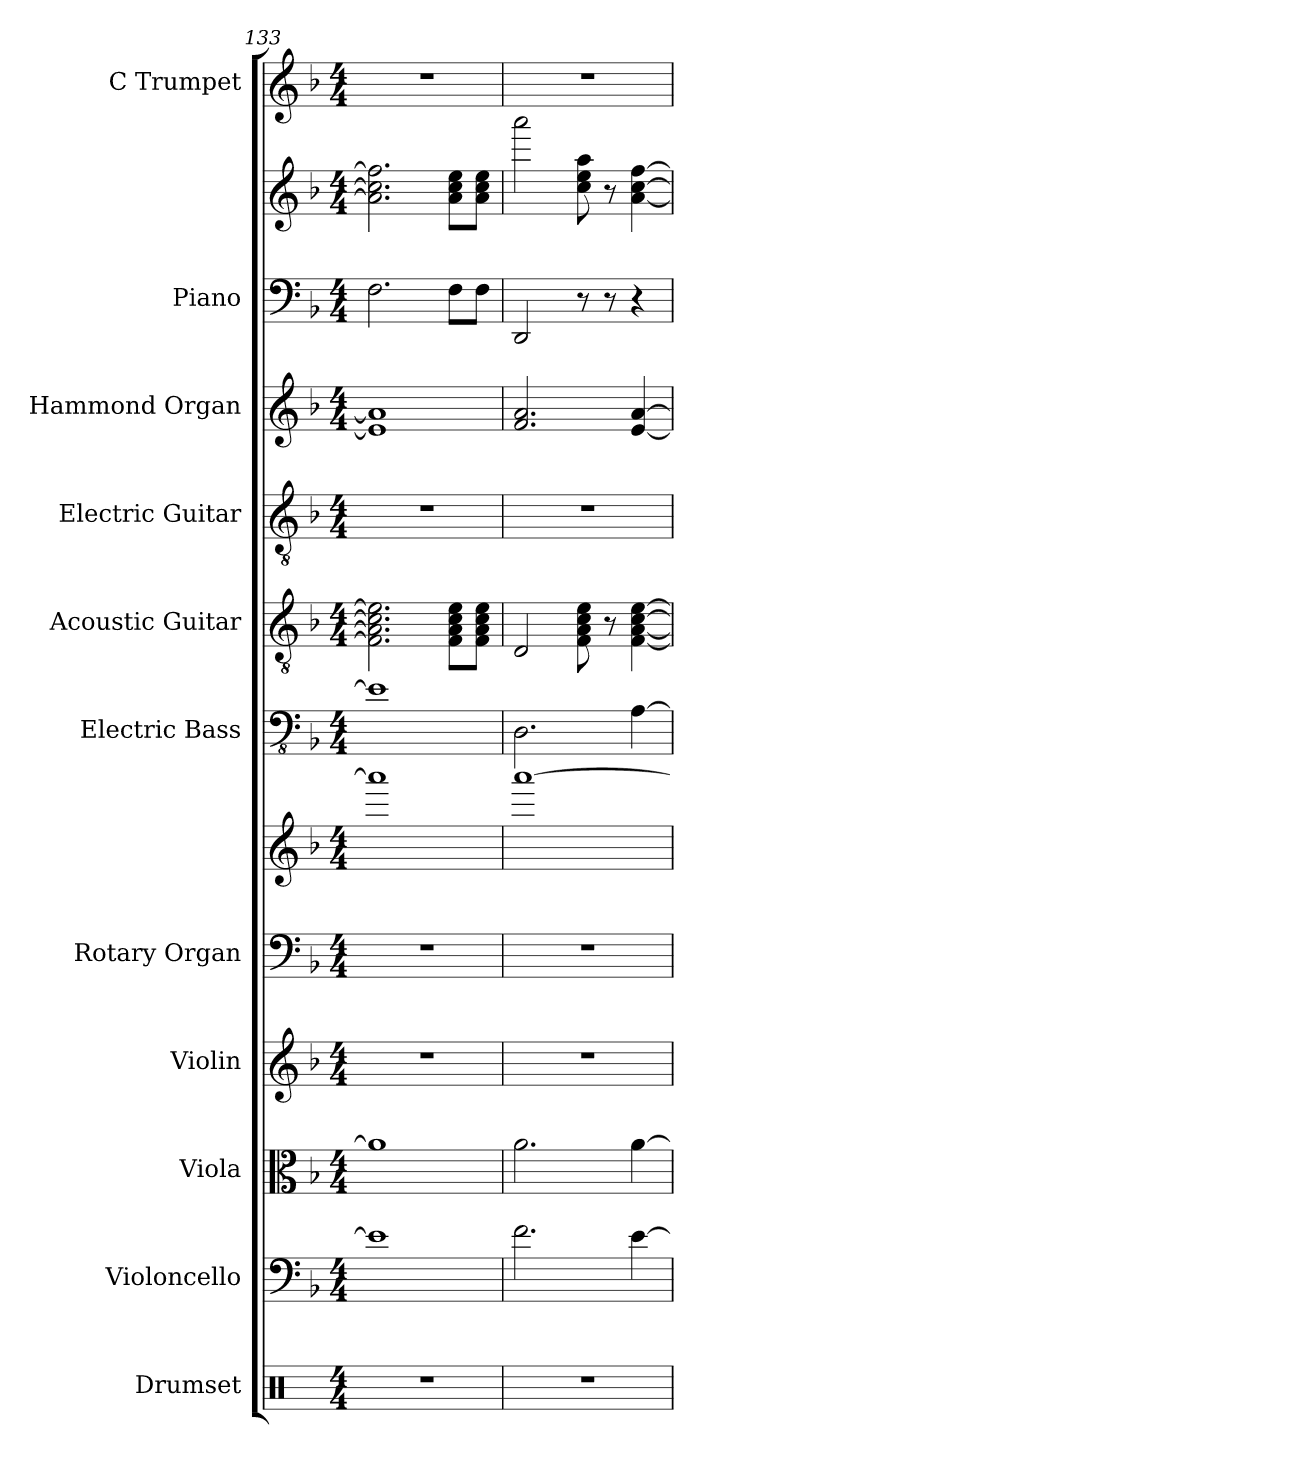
**kern	**kern	**kern	**kern	**kern	**kern	**kern	**kern	**kern	**kern	**kern	**kern	**kern
*part11	*part10	*part9	*part8	*part7	*part7	*part6	*part5	*part4	*part3	*part2	*part2	*part1
*staff13	*staff12	*staff11	*staff10	*staff9	*staff8	*staff7	*staff6	*staff5	*staff4	*staff3	*staff2	*staff1
*I"Drumset	*I"Violoncello	*I"Viola	*I"Violin	*I"Rotary Organ	*	*I"Electric Bass	*I"Acoustic Guitar	*I"Electric Guitar	*I"Hammond Organ	*I"Piano	*	*I"C Trumpet
*I'Drs.	*I'Vc.	*I'Vla.	*I'Vln.	*I'Rot. Org.	*	*I'El. B.	*I'Guit.	*I'El. Guit.	*I'Hm. Org.	*I'Pno.	*	*I'C Tpt.
*clefX	*clefF4	*clefC3	*clefG2	*clefF4	*clefG2	*clefFv4	*clefGv2	*clefGv2	*clefG2	*clefF4	*clefG2	*clefG2
*k[]	*k[b-]	*k[b-]	*k[b-]	*k[b-]	*k[b-]	*k[b-]	*k[b-]	*k[b-]	*k[b-]	*k[b-]	*k[b-]	*k[b-]
*M4/4	*M4/4	*M4/4	*M4/4	*M4/4	*M4/4	*M4/4	*M4/4	*M4/4	*M4/4	*M4/4	*M4/4	*M4/4
=133	=133	=133	=133	=133	=133	=133	=133	=133	=133	=133	=133	=133
1r	1e]	1a]	1r	1r	1aaa]	1E]	2.F\] 2.A\] 2.c\] 2.e\]	1r	1e] 1a]	2.F\	2.a\] 2.cc\] 2.ff\]	1r
.	.	.	.	.	.	.	8F\ 8A\ 8c\ 8e\L	.	.	8F\L	8a\ 8cc\ 8ee\L	.
.	.	.	.	.	.	.	8F\ 8A\ 8c\ 8e\J	.	.	8F\J	8a\ 8cc\ 8ee\J	.
=134	=134	=134	=134	=134	=134	=134	=134	=134	=134	=134	=134	=134
1r	2.f\	2.a\	1r	1r	[1aaa	2.DD\	2D/	1r	2.f/ 2.a/	2DD/	2aaa\	1r
.	.	.	.	.	.	.	8F\ 8A\ 8c\ 8e\	.	.	8r	8cc\ 8ee\ 8aa\	.
.	.	.	.	.	.	.	8r	.	.	8r	8r	.
.	[4e\	[4a\	.	.	.	[4AA\	[4F\ [4A\ [4c\ [4e\	.	[4e/ [4a/	4r	[4a\ [4cc\ [4ff\	.
=	=	=	=	=	=	=	=	=	=	=	=	=
*-	*-	*-	*-	*-	*-	*-	*-	*-	*-	*-	*-	*-
